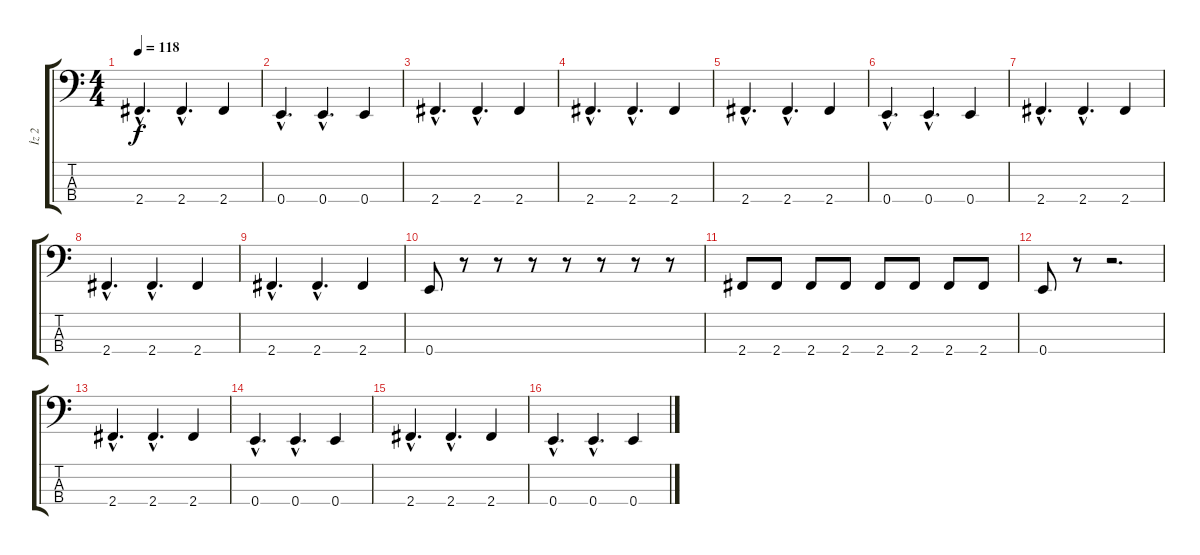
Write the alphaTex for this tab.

\track ("İz 2" "İz 2") {instrument electricbassfinger}
\staff {score tabs}
\tuning (G2 D2 A1 E1) {hide}
\ts (4 4)
\tempo 118
\clef f4
\ks c
2.4{hac}.4{d dy f} 2.4{hac}.4{d} 2.4.4 |
0.4{hac}.4{d} 0.4{hac}.4{d} 0.4.4 |
2.4{hac}.4{d} 2.4{hac}.4{d} 2.4.4 |
2.4{hac}.4{d} 2.4{hac}.4{d} 2.4.4 |
2.4{hac}.4{d} 2.4{hac}.4{d} 2.4.4 |
0.4{hac}.4{d} 0.4{hac}.4{d} 0.4.4 |
2.4{hac}.4{d} 2.4{hac}.4{d} 2.4.4 |
2.4{hac}.4{d} 2.4{hac}.4{d} 2.4.4 |
2.4{hac}.4{d} 2.4{hac}.4{d} 2.4.4 |
0.4.8 r.8 r.8 r.8 r.8 r.8 r.8 r.8 |
2.4.8 2.4.8 2.4.8 2.4.8 2.4.8 2.4.8 2.4.8 2.4.8 |
0.4.8 r.8 r.2{d} |
2.4{hac}.4{d} 2.4{hac}.4{d} 2.4.4 |
0.4{hac}.4{d} 0.4{hac}.4{d} 0.4.4 |
2.4{hac}.4{d} 2.4{hac}.4{d} 2.4.4 |
0.4{hac}.4{d} 0.4{hac}.4{d} 0.4.4
